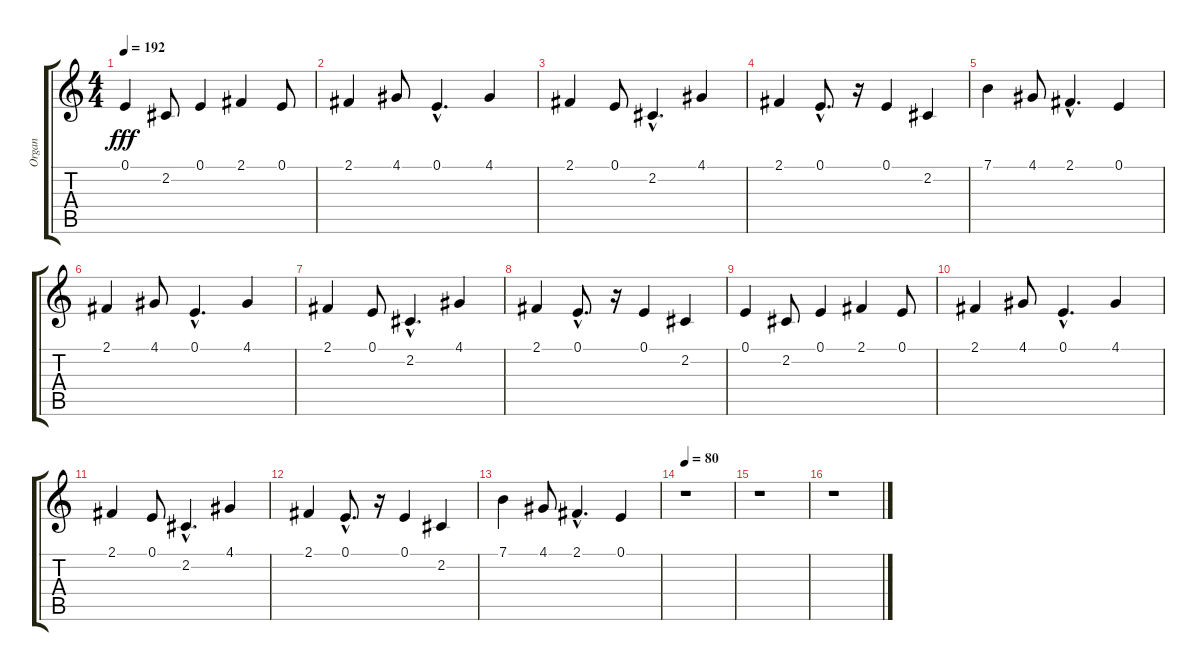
\track ("Organ" "Organ") {instrument churchorgan}
\staff {score tabs}
\tuning (E4 B3 G3 D3 A2 E2) {hide}
\ts (4 4)
\tempo 192
\clef g2
\ks c
0.1.4{dy fff} 2.2.8 0.1.4 2.1.4 0.1.8 |
2.1.4 4.1.8 0.1{hac}.4{d} 4.1.4 |
2.1.4 0.1.8 2.2{hac}.4{d} 4.1.4 |
2.1.4 0.1{hac}.8{d} r.16 0.1.4 2.2.4 |
7.1.4 4.1.8 2.1{hac}.4{d} 0.1.4 |
2.1.4 4.1.8 0.1{hac}.4{d} 4.1.4 |
2.1.4 0.1.8 2.2{hac}.4{d} 4.1.4 |
2.1.4 0.1{hac}.8{d} r.16 0.1.4 2.2.4 |
0.1.4 2.2.8 0.1.4 2.1.4 0.1.8 |
2.1.4 4.1.8 0.1{hac}.4{d} 4.1.4 |
2.1.4 0.1.8 2.2{hac}.4{d} 4.1.4 |
2.1.4 0.1{hac}.8{d} r.16 0.1.4 2.2.4 |
7.1.4 4.1.8 2.1{hac}.4{d} 0.1.4 |
\tempo 80
r.1 |
r.1 |
r.1
